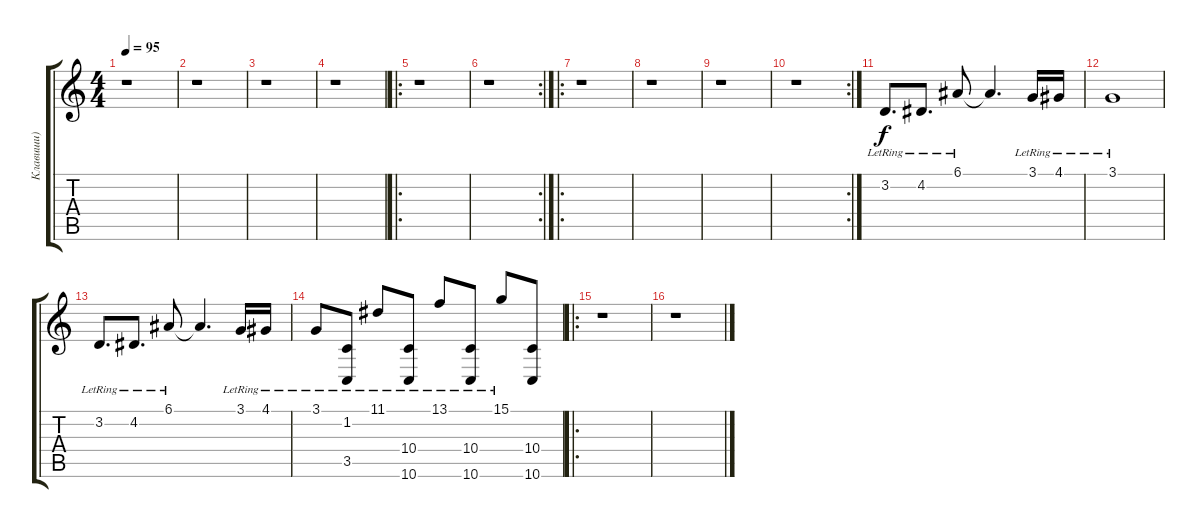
\track ("Клавиши)" "Клавиши)") {instrument acousticgrandpiano}
\staff {score tabs}
\tuning (E4 B3 G3 D3 A2 D2) {hide}
\ts (4 4)
\tempo 95
\clef g2
\ks c
r.1{dy f instrument acousticgrandpiano} |
r.1 |
r.1 |
r.1 |
\ro
r.1 |
\rc 2
r.1 |
\ro
r.1 |
r.1 |
r.1 |
\rc 2
r.1 |
3.2{lr}.8{d} 4.2{lr}.8{d} 6.1{lr}.8 6.1{t}.4{d} 3.1{lr}.16 4.1{lr}.16 |
3.1{lr}.1 |
3.2{lr}.8{d} 4.2{lr}.8{d} 6.1{lr}.8 6.1{t}.4{d} 3.1{lr}.16 4.1{lr}.16 |
3.1{lr}.8 (1.2{lr} 3.5{lr}).8 11.1{lr}.8 (10.4{lr} 10.6{lr}).8 13.1{lr}.8 (10.4{lr} 10.6{lr}).8 15.1{lr}.8 (10.4 10.6).8 |
\ro
r.1 |
r.1
